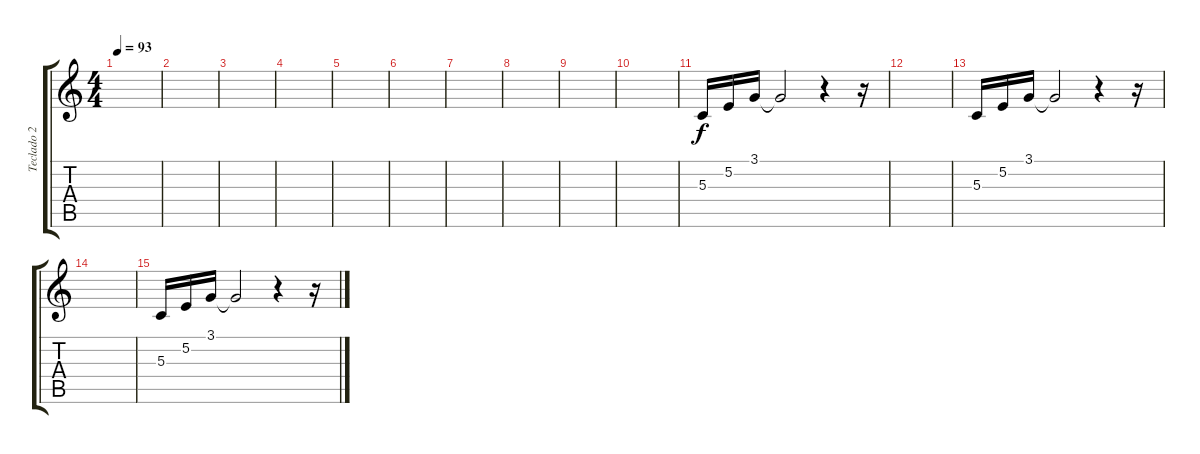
\track ("Teclado 2" "Teclado 2") {instrument stringensemble1}
\staff {score tabs}
\tuning (E4 B3 G3 D3 A2 E2) {hide}
\ts (4 4)
\tempo 93
\clef g2
\ks c
|
|
|
|
|
|
|
|
|
|
5.3.16 5.2.16 3.1.16 3.1{t}.2 r.4 r.16 |
|
5.3.16 5.2.16 3.1.16 3.1{t}.2 r.4 r.16 |
|
5.3.16 5.2.16 3.1.16 3.1{t}.2 r.4 r.16
